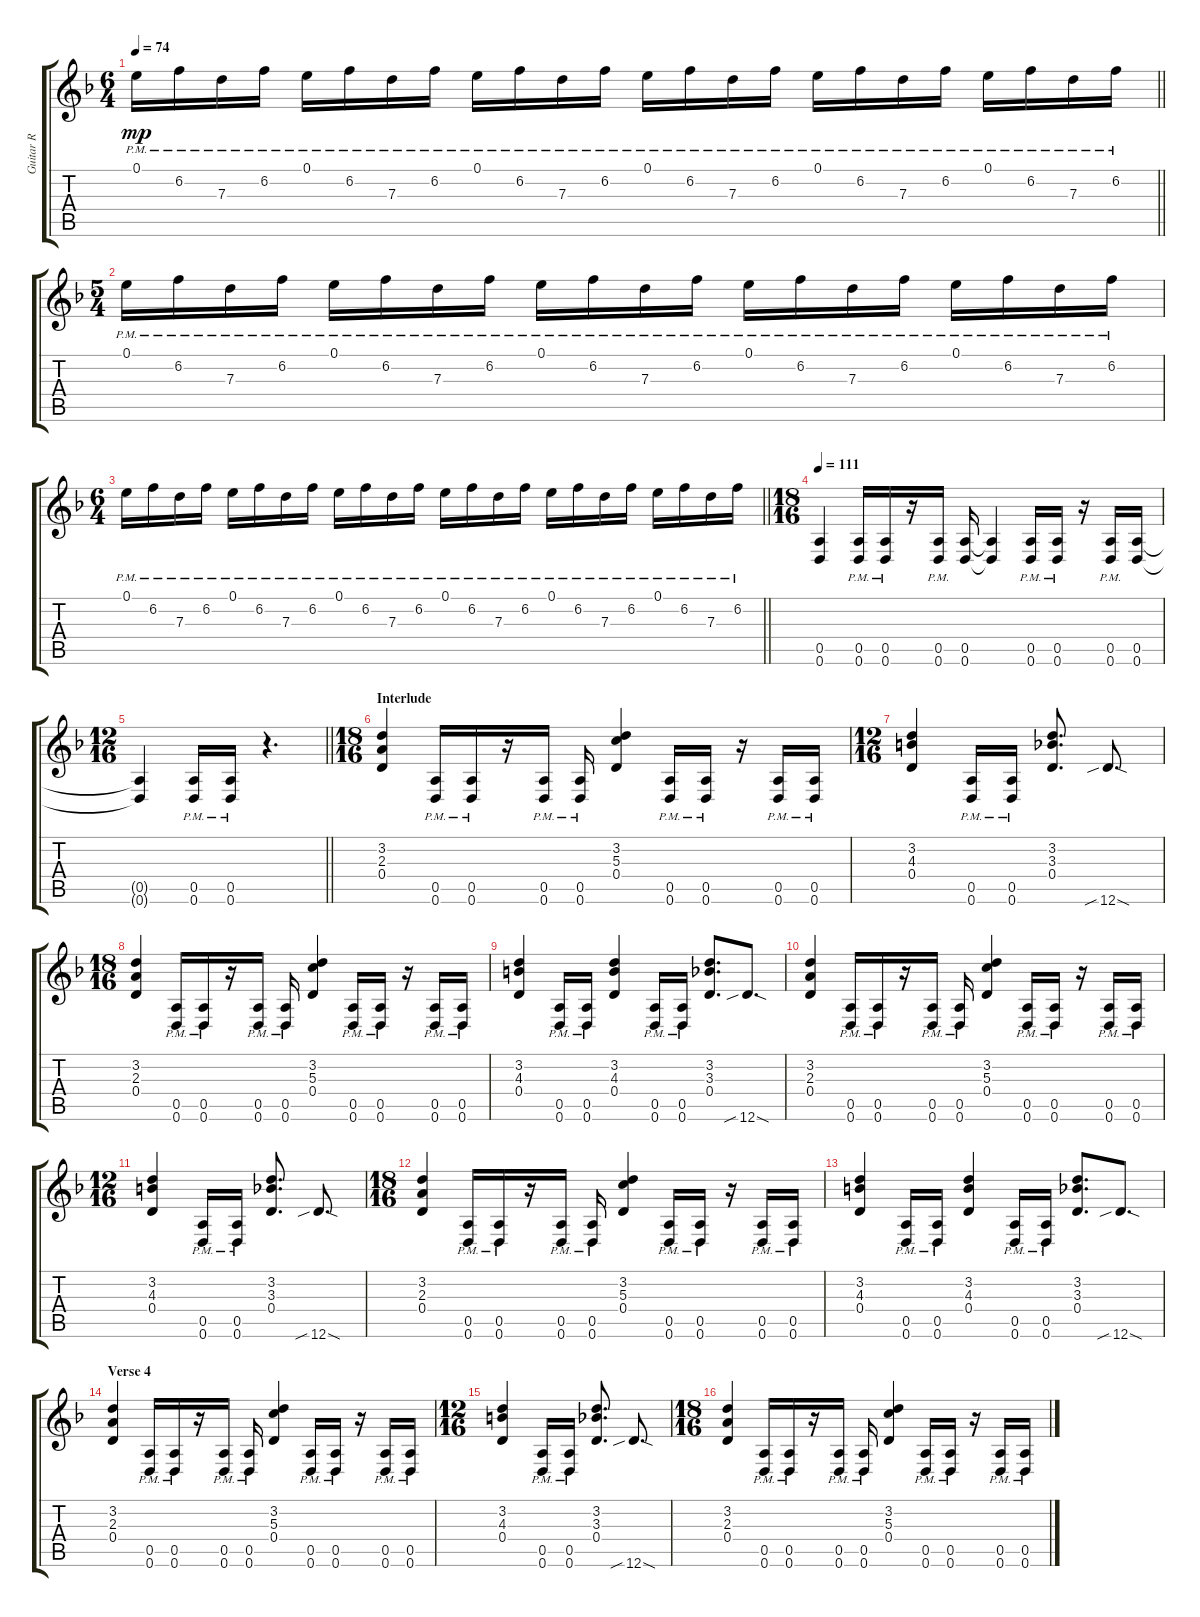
\track ("Guitar R" "Guitar R") {instrument overdrivenguitar}
\staff {score tabs}
\tuning (E4 B3 G3 D3 A2 D2) {hide}
\ts (6 4)
\tempo 74
\clef g2
\barLineRight lightlight
\ks f
0.1{pm}.16{dy mp} 6.2{pm}.16 7.3{pm}.16 6.2{pm}.16 0.1{pm}.16 6.2{pm}.16 7.3{pm}.16 6.2{pm}.16 0.1{pm}.16 6.2{pm}.16 7.3{pm}.16 6.2{pm}.16 0.1{pm}.16 6.2{pm}.16 7.3{pm}.16 6.2{pm}.16 0.1{pm}.16 6.2{pm}.16 7.3{pm}.16 6.2{pm}.16 0.1{pm}.16 6.2{pm}.16 7.3{pm}.16 6.2{pm}.16 |
\ts (5 4)
0.1{pm}.16 6.2{pm}.16 7.3{pm}.16 6.2{pm}.16 0.1{pm}.16 6.2{pm}.16 7.3{pm}.16 6.2{pm}.16 0.1{pm}.16 6.2{pm}.16 7.3{pm}.16 6.2{pm}.16 0.1{pm}.16 6.2{pm}.16 7.3{pm}.16 6.2{pm}.16 0.1{pm}.16 6.2{pm}.16 7.3{pm}.16 6.2{pm}.16 |
\ts (6 4)
\barLineRight lightlight
0.1{pm}.16 6.2{pm}.16 7.3{pm}.16 6.2{pm}.16 0.1{pm}.16 6.2{pm}.16 7.3{pm}.16 6.2{pm}.16 0.1{pm}.16 6.2{pm}.16 7.3{pm}.16 6.2{pm}.16 0.1{pm}.16 6.2{pm}.16 7.3{pm}.16 6.2{pm}.16 0.1{pm}.16 6.2{pm}.16 7.3{pm}.16 6.2{pm}.16 0.1{pm}.16 6.2{pm}.16 7.3{pm}.16 6.2{pm}.16 |
\ts (18 16)
\tempo 111
(0.5 0.6).4 (0.5{pm} 0.6{pm}).16 (0.5{pm} 0.6{pm}).16 r.16 (0.5{pm} 0.6{pm}).16 (0.5 0.6).16 (0.5{t} 0.6{t}).4 (0.5{pm} 0.6{pm}).16 (0.5{pm} 0.6{pm}).16 r.16 (0.5{pm} 0.6{pm}).16 (0.5 0.6).16 |
\ts (12 16)
\barLineRight lightlight
(0.5{t} 0.6{t}).4 (0.5{pm} 0.6{pm}).16 (0.5{pm} 0.6{pm}).16 r.4{d} |
\ts (18 16)
\section ("" "Interlude")
(3.2 2.3 0.4).4 (0.5{pm} 0.6{pm}).16 (0.5{pm} 0.6{pm}).16 r.16 (0.5{pm} 0.6{pm}).16 (0.5{pm} 0.6{pm}).16 (3.2 5.3 0.4).4 (0.5{pm} 0.6{pm}).16 (0.5{pm} 0.6{pm}).16 r.16 (0.5{pm} 0.6{pm}).16 (0.5{pm} 0.6{pm}).16 |
\ts (12 16)
(3.2 4.3 0.4).4 (0.5{pm} 0.6{pm}).16 (0.5{pm} 0.6{pm}).16 (3.2 3.3 0.4).8{d} 12.6{sib sod}.8{d} |
\ts (18 16)
(3.2 2.3 0.4).4 (0.5{pm} 0.6{pm}).16 (0.5{pm} 0.6{pm}).16 r.16 (0.5{pm} 0.6{pm}).16 (0.5{pm} 0.6{pm}).16 (3.2 5.3 0.4).4 (0.5{pm} 0.6{pm}).16 (0.5{pm} 0.6{pm}).16 r.16 (0.5{pm} 0.6{pm}).16 (0.5{pm} 0.6{pm}).16 |
(3.2 4.3 0.4).4 (0.5{pm} 0.6{pm}).16 (0.5{pm} 0.6{pm}).16 (3.2 4.3 0.4).4 (0.5{pm} 0.6{pm}).16 (0.5{pm} 0.6{pm}).16 (3.2 3.3 0.4).8{d} 12.6{sib sod}.8{d} |
(3.2 2.3 0.4).4 (0.5{pm} 0.6{pm}).16 (0.5{pm} 0.6{pm}).16 r.16 (0.5{pm} 0.6{pm}).16 (0.5{pm} 0.6{pm}).16 (3.2 5.3 0.4).4 (0.5{pm} 0.6{pm}).16 (0.5{pm} 0.6{pm}).16 r.16 (0.5{pm} 0.6{pm}).16 (0.5{pm} 0.6{pm}).16 |
\ts (12 16)
(3.2 4.3 0.4).4 (0.5{pm} 0.6{pm}).16 (0.5{pm} 0.6{pm}).16 (3.2 3.3 0.4).8{d} 12.6{sib sod}.8{d} |
\ts (18 16)
(3.2 2.3 0.4).4 (0.5{pm} 0.6{pm}).16 (0.5{pm} 0.6{pm}).16 r.16 (0.5{pm} 0.6{pm}).16 (0.5{pm} 0.6{pm}).16 (3.2 5.3 0.4).4 (0.5{pm} 0.6{pm}).16 (0.5{pm} 0.6{pm}).16 r.16 (0.5{pm} 0.6{pm}).16 (0.5{pm} 0.6{pm}).16 |
(3.2 4.3 0.4).4 (0.5{pm} 0.6{pm}).16 (0.5{pm} 0.6{pm}).16 (3.2 4.3 0.4).4 (0.5{pm} 0.6{pm}).16 (0.5{pm} 0.6{pm}).16 (3.2 3.3 0.4).8{d} 12.6{sib sod}.8{d} |
\section ("" "Verse 4")
(3.2 2.3 0.4).4 (0.5{pm} 0.6{pm}).16 (0.5{pm} 0.6{pm}).16 r.16 (0.5{pm} 0.6{pm}).16 (0.5{pm} 0.6{pm}).16 (3.2 5.3 0.4).4 (0.5{pm} 0.6{pm}).16 (0.5{pm} 0.6{pm}).16 r.16 (0.5{pm} 0.6{pm}).16 (0.5{pm} 0.6{pm}).16 |
\ts (12 16)
(3.2 4.3 0.4).4 (0.5{pm} 0.6{pm}).16 (0.5{pm} 0.6{pm}).16 (3.2 3.3 0.4).8{d} 12.6{sib sod}.8{d} |
\ts (18 16)
(3.2 2.3 0.4).4 (0.5{pm} 0.6{pm}).16 (0.5{pm} 0.6{pm}).16 r.16 (0.5{pm} 0.6{pm}).16 (0.5{pm} 0.6{pm}).16 (3.2 5.3 0.4).4 (0.5{pm} 0.6{pm}).16 (0.5{pm} 0.6{pm}).16 r.16 (0.5{pm} 0.6{pm}).16 (0.5{pm} 0.6{pm}).16
